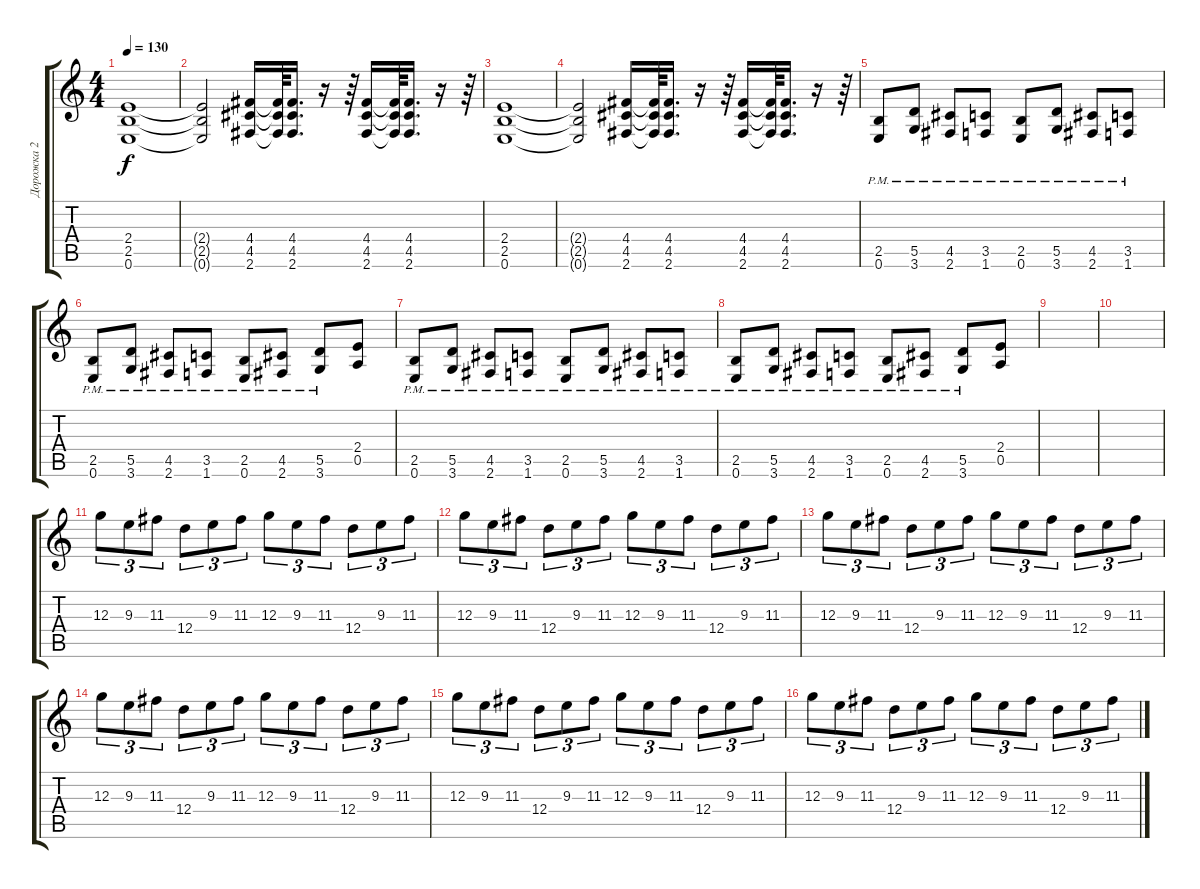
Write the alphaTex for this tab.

\track ("Дорожка 2" "Дорожка 2") {instrument distortionguitar}
\staff {score tabs}
\tuning (E4 B3 G3 D3 A2 E2) {hide}
\ts (4 4)
\tempo 130
\clef g2
\ks c
(2.4 2.5 0.6).1{dy f} |
(2.4{t} 2.5{t} 0.6{t}).2 (4.4 4.5 2.6).16 (4.4{t} 4.5{t} 2.6{t}).64 (4.4 4.5 2.6).16{d} r.16 r.64 (4.4 4.5 2.6).16 (4.4{t} 4.5{t} 2.6{t}).64 (4.4 4.5 2.6).16{d} r.16 r.64 |
(2.4 2.5 0.6).1 |
(2.4{t} 2.5{t} 0.6{t}).2 (4.4 4.5 2.6).16 (4.4{t} 4.5{t} 2.6{t}).64 (4.4 4.5 2.6).16{d} r.16 r.64 (4.4 4.5 2.6).16 (4.4{t} 4.5{t} 2.6{t}).64 (4.4 4.5 2.6).16{d} r.16 r.64 |
(2.5{pm} 0.6{pm}).8 (5.5{pm} 3.6{pm}).8 (4.5{pm} 2.6{pm}).8 (3.5{pm} 1.6{pm}).8 (2.5{pm} 0.6{pm}).8 (5.5{pm} 3.6{pm}).8 (4.5{pm} 2.6{pm}).8 (3.5{pm} 1.6{pm}).8 |
(2.5{pm} 0.6{pm}).8 (5.5{pm} 3.6{pm}).8 (4.5{pm} 2.6{pm}).8 (3.5{pm} 1.6{pm}).8 (2.5{pm} 0.6{pm}).8 (4.5{pm} 2.6{pm}).8 (5.5{pm} 3.6{pm}).8 (2.4 0.5).8 |
(2.5{pm} 0.6{pm}).8 (5.5{pm} 3.6{pm}).8 (4.5{pm} 2.6{pm}).8 (3.5{pm} 1.6{pm}).8 (2.5{pm} 0.6{pm}).8 (5.5{pm} 3.6{pm}).8 (4.5{pm} 2.6{pm}).8 (3.5{pm} 1.6{pm}).8 |
(2.5{pm} 0.6{pm}).8 (5.5{pm} 3.6{pm}).8 (4.5{pm} 2.6{pm}).8 (3.5{pm} 1.6{pm}).8 (2.5{pm} 0.6{pm}).8 (4.5{pm} 2.6{pm}).8 (5.5{pm} 3.6{pm}).8 (2.4 0.5).8 |
|
|
12.3.8{tu (3 2)} 9.3.8{tu (3 2)} 11.3.8{tu (3 2)} 12.4.8{tu (3 2)} 9.3.8{tu (3 2)} 11.3.8{tu (3 2)} 12.3.8{tu (3 2)} 9.3.8{tu (3 2)} 11.3.8{tu (3 2)} 12.4.8{tu (3 2)} 9.3.8{tu (3 2)} 11.3.8{tu (3 2)} |
12.3.8{tu (3 2)} 9.3.8{tu (3 2)} 11.3.8{tu (3 2)} 12.4.8{tu (3 2)} 9.3.8{tu (3 2)} 11.3.8{tu (3 2)} 12.3.8{tu (3 2)} 9.3.8{tu (3 2)} 11.3.8{tu (3 2)} 12.4.8{tu (3 2)} 9.3.8{tu (3 2)} 11.3.8{tu (3 2)} |
12.3.8{tu (3 2)} 9.3.8{tu (3 2)} 11.3.8{tu (3 2)} 12.4.8{tu (3 2)} 9.3.8{tu (3 2)} 11.3.8{tu (3 2)} 12.3.8{tu (3 2)} 9.3.8{tu (3 2)} 11.3.8{tu (3 2)} 12.4.8{tu (3 2)} 9.3.8{tu (3 2)} 11.3.8{tu (3 2)} |
12.3.8{tu (3 2)} 9.3.8{tu (3 2)} 11.3.8{tu (3 2)} 12.4.8{tu (3 2)} 9.3.8{tu (3 2)} 11.3.8{tu (3 2)} 12.3.8{tu (3 2)} 9.3.8{tu (3 2)} 11.3.8{tu (3 2)} 12.4.8{tu (3 2)} 9.3.8{tu (3 2)} 11.3.8{tu (3 2)} |
12.3.8{tu (3 2)} 9.3.8{tu (3 2)} 11.3.8{tu (3 2)} 12.4.8{tu (3 2)} 9.3.8{tu (3 2)} 11.3.8{tu (3 2)} 12.3.8{tu (3 2)} 9.3.8{tu (3 2)} 11.3.8{tu (3 2)} 12.4.8{tu (3 2)} 9.3.8{tu (3 2)} 11.3.8{tu (3 2)} |
12.3.8{tu (3 2)} 9.3.8{tu (3 2)} 11.3.8{tu (3 2)} 12.4.8{tu (3 2)} 9.3.8{tu (3 2)} 11.3.8{tu (3 2)} 12.3.8{tu (3 2)} 9.3.8{tu (3 2)} 11.3.8{tu (3 2)} 12.4.8{tu (3 2)} 9.3.8{tu (3 2)} 11.3.8{tu (3 2)}
